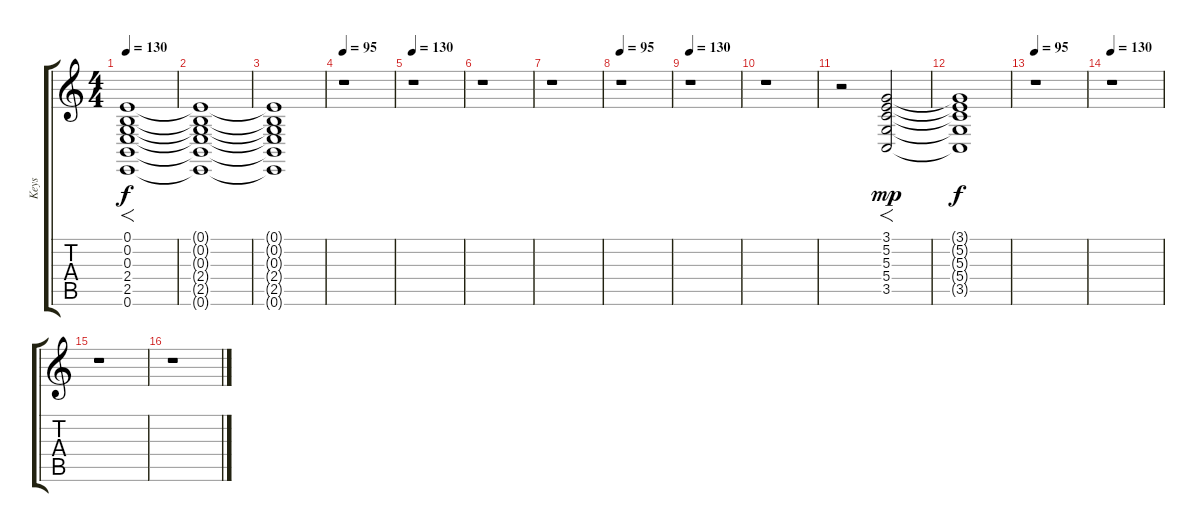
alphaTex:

\track ("Keys" "Keys") {instrument synthstrings1}
\staff {score tabs}
\tuning (E4 B3 G3 D3 A2 E2) {hide}
\ts (4 4)
\tempo 130
\clef g2
\ks c
(0.1 0.2 0.3 2.4 2.5 0.6).1{f dy f instrument acousticgrandpiano} |
(0.1{t} 0.2{t} 0.3{t} 2.4{t} 2.5{t} 0.6{t}).1 |
(0.1{t} 0.2{t} 0.3{t} 2.4{t} 2.5{t} 0.6{t}).1 |
\tempo 95
r.1 |
\tempo 130
r.1 |
r.1 |
r.1 |
\tempo 95
r.1 |
\tempo 130
r.1 |
r.1 |
r.2 (3.1 5.2 5.3 5.4 3.5).2{f dy mp} |
(3.1{t} 5.2{t} 5.3{t} 5.4{t} 3.5{t}).1{dy f} |
\tempo 95
r.1 |
\tempo 130
r.1 |
r.1 |
r.1
